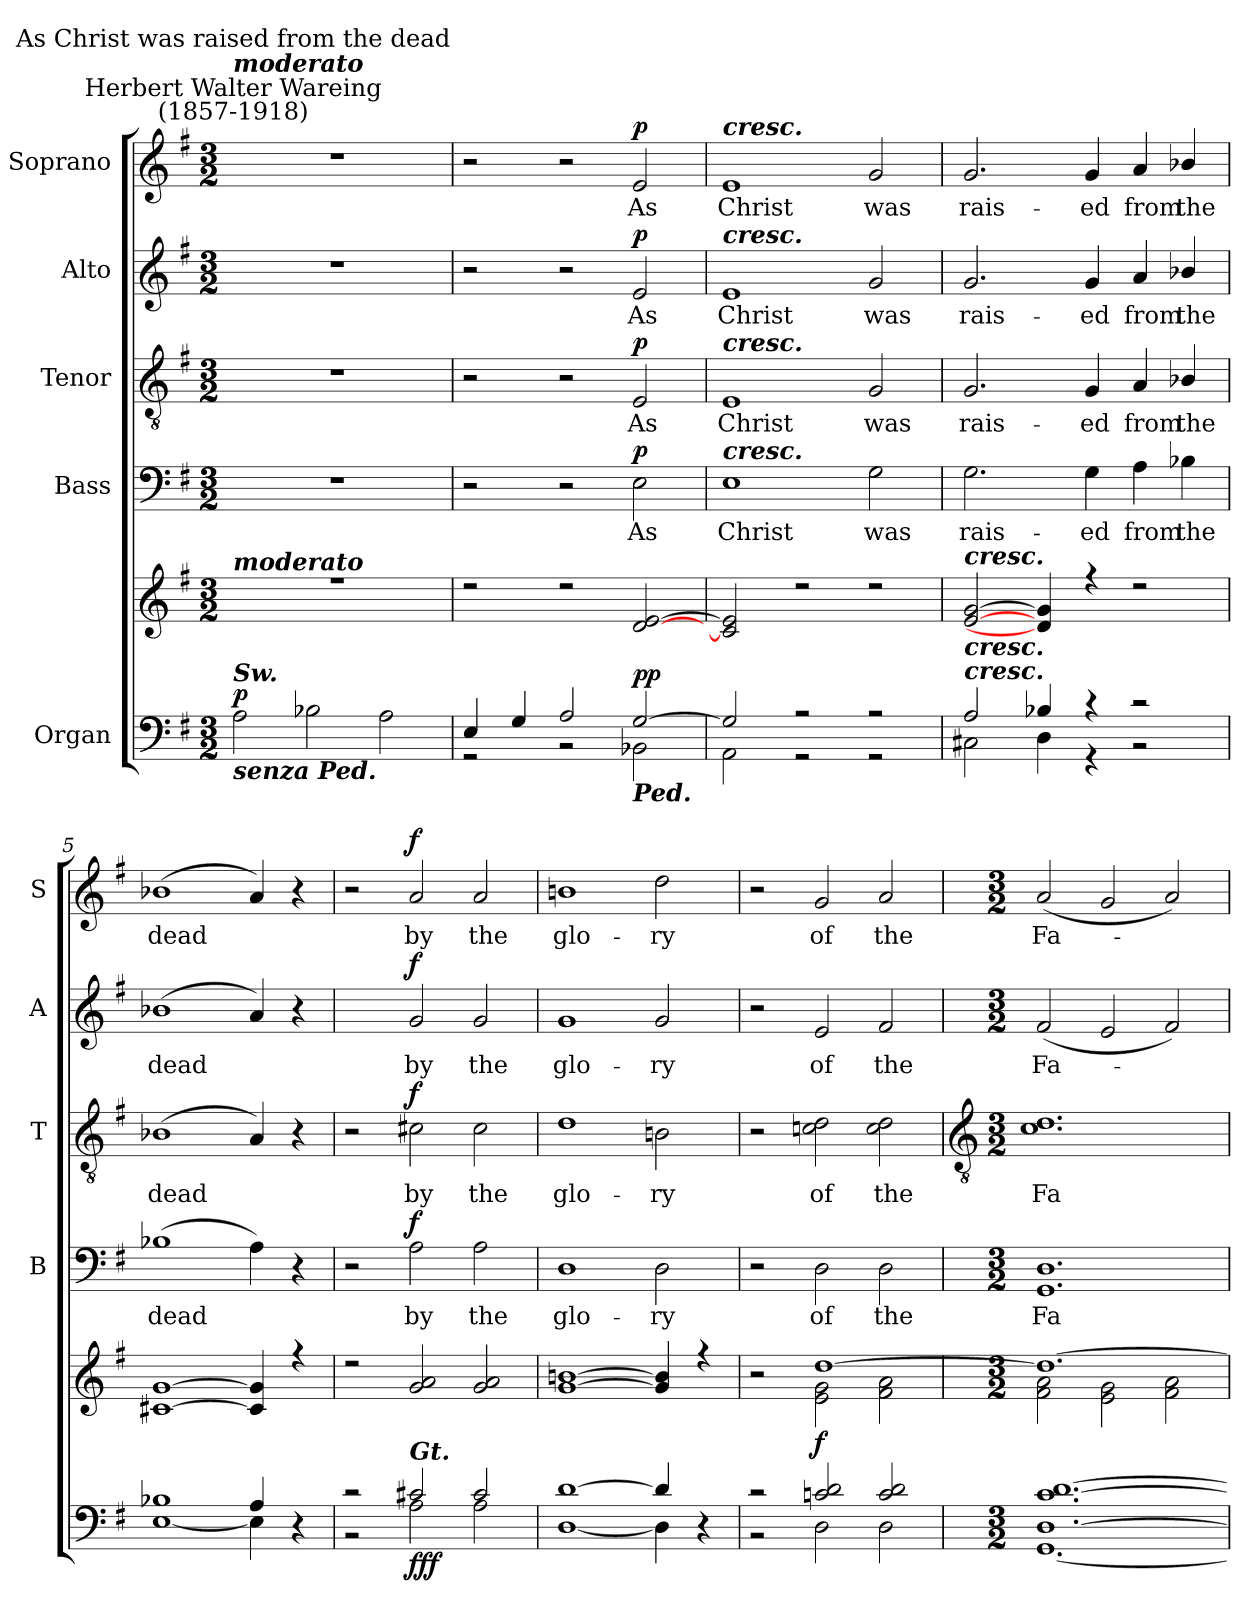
**kern	**kern	**dynam	**kern	**text	**dynam	**kern	**text	**dynam	**kern	**text	**dynam	**kern	**text	**dynam
*part5	*part5	*part5	*part4	*part4	*part4	*part3	*part3	*part3	*part2	*part2	*part2	*part1	*part1	*part1
*staff6	*staff5	*staff5/6	*staff4	*staff4	*staff4	*staff3	*staff3	*staff3	*staff2	*staff2	*staff2	*staff1	*staff1	*staff1
*I"Organ	*	*	*I"Bass	*	*	*I"Tenor	*	*	*I"Alto	*	*	*I"Soprano	*	*
*	*	*	*I'B	*	*	*I'T	*	*	*I'A	*	*	*I'S	*	*
*clefF4	*clefG2	*	*clefF4	*	*	*clefGv2	*	*	*clefG2	*	*	*clefG2	*	*
*k[f#]	*k[f#]	*	*k[f#]	*	*	*k[f#]	*	*	*k[f#]	*	*	*k[f#]	*	*
*G:	*G:	*	*G:	*	*	*G:	*	*	*G:	*	*	*G:	*	*
*M3/2	*M3/2	*	*M3/2	*	*	*M3/2	*	*	*M3/2	*	*	*M3/2	*	*
*MM224	*MM224	*	*MM224	*	*	*MM224	*	*	*MM224	*	*	*MM224	*	*
=1	=1	=1	=1	=1	=1	=1	=1	=1	=1	=1	=1	=1	=1	=1
*^	*^	*	*	*	*	*	*	*	*	*	*	*	*	*
!	!	!	!	!	!	!	!	!	!	!	!	!	!	!LO:TX:a:cj:t=Herbert Walter Wareing\n(1857-1918)	!	!
!	!	!	!	!	!	!	!	!	!	!	!	!	!	!LO:TX:a:Bi:t=moderato	!	!
!	!	!	!	!	!	!	!	!	!	!	!	!	!	!LO:TX:a:cj:t=As Christ was raised from the dead	!	!
!	!	!LO:TX:a:Bi:t=moderato	!	!	!	!	!	!	!	!	!	!	!	!	!	!
!LO:TX:b:Bi:t=senza Ped.	!	!	!	!	!	!	!	!	!	!	!	!	!	!	!	!
!LO:TX:a:Bi:t=Sw.	!	!	!	!	!	!	!	!	!	!	!	!	!	!	!	!
!	!	!LO:N:vis=1	!LO:N:vis=1	!LO:DY:a=2	!LO:N:vis=1	!	!	!LO:N:vis=1	!	!	!LO:N:vis=1	!	!	!LO:N:vis=1	!	!
1.ryy	2A\	1.r	1.ryy	p	1.r	.	.	1.r	.	.	1.r	.	.	1.r	.	.
.	2B-X\	.	.	.	.	.	.	.	.	.	.	.	.	.	.	.
.	2A\	.	.	.	.	.	.	.	.	.	.	.	.	.	.	.
=2	=2	=2	=2	=2	=2	=2	=2	=2	=2	=2	=2	=2	=2	=2	=2	=2
!	!	!	!LO:N:vis=1	!	!	!	!	!	!	!	!	!	!	!	!	!
4E/	2r	2r	1.ryy	.	2r	.	.	2r	.	.	2r	.	.	2r	.	.
4G/	.	.	.	.	.	.	.	.	.	.	.	.	.	.	.	.
2A/	2r	2r	.	.	2r	.	.	2r	.	.	2r	.	.	2r	.	.
!LO:TX:b:Bi:t=Ped.	!	!	!	!	!	!	!	!	!	!	!	!	!	!	!	!
!	!	!	!	!LO:DY:a=2	!	!LO:LY:b	!	!	!LO:LY:b	!	!	!LO:LY:b	!	!	!LO:LY:b	!
!	!	!	!	!LO:DY:n=1:a	!	!	!LO:DY:b	!	!	!LO:DY:b	!	!	!LO:DY:b	!	!	!LO:DY:b
[2G/	2BB-X\	[2d/ [2e/	.	p p	2E	As	p	2E	As	p	2e	As	p	2e	As	p
=3	=3	=3	=3	=3	=3	=3	=3	=3	=3	=3	=3	=3	=3	=3	=3	=3
!	!	!	!	!	!	!	!	!	!	!	!	!	!	!LO:TX:a:Bi:t=cresc.	!	!
!	!	!	!	!	!	!	!	!	!	!	!LO:TX:a:Bi:t=cresc.	!	!	!	!	!
!	!	!	!	!	!	!	!	!LO:TX:a:Bi:t=cresc.	!	!	!	!	!	!	!	!
!	!	!	!	!	!LO:TX:a:Bi:t=cresc.	!	!	!	!	!	!	!	!	!	!	!
!	!	!	!LO:N:vis=1	!	!	!LO:LY:b	!	!	!LO:LY:b	!	!	!LO:LY:b	!	!	!LO:LY:b	!
2G/]	2AA\	2c#/] 2e/]	1.ryy	.	1E	Christ	.	1E	Christ	.	1e	Christ	.	1e	Christ	.
2r	2r	2r	.	.	.	.	.	.	.	.	.	.	.	.	.	.
!	!	!	!	!	!	!LO:LY:b	!	!	!LO:LY:b	!	!	!LO:LY:b	!	!	!LO:LY:b	!
2r	2r	2r	.	.	2G	was	.	2G	was	.	2g	was	.	2g	was	.
=4	=4	=4	=4	=4	=4	=4	=4	=4	=4	=4	=4	=4	=4	=4	=4	=4
!	!	!LO:TX:a:Bi:t=cresc.	!	!	!	!	!	!	!	!	!	!	!	!	!	!
!LO:TX:a:Bi:t=cresc.	!	!	!	!	!	!	!	!	!	!	!	!	!	!	!	!
!LO:TX:a:Bi:t=cresc.	!	!	!	!	!	!	!	!	!	!	!	!	!	!	!	!
!	!	!	!LO:N:vis=1	!	!	!LO:LY:b	!	!	!LO:LY:b	!	!	!LO:LY:b	!	!	!LO:LY:b	!
2A/	2C#X\	[2e/ [2g/	1.ryy	.	2.G	rais-	.	2.G	rais-	.	2.g	rais-	.	2.g	rais-	.
4B-X/	4D\	4d/] 4g/]	.	.	.	.	.	.	.	.	.	.	.	.	.	.
!	!	!	!	!	!	!LO:LY:b	!	!	!LO:LY:b	!	!	!LO:LY:b	!	!	!LO:LY:b	!
4r	4r	4r	.	.	4G	-ed	.	4G	-ed	.	4g	-ed	.	4g	-ed	.
!	!	!	!	!	!	!LO:LY:b	!	!	!LO:LY:b	!	!	!LO:LY:b	!	!	!LO:LY:b	!
2r	2r	2r	.	.	4A	from	.	4A	from	.	4a	from	.	4a	from	.
!	!	!	!	!	!	!LO:LY:b	!	!	!LO:LY:b	!	!	!LO:LY:b	!	!	!LO:LY:b	!
.	.	.	.	.	4B-X\	the	.	4B-X/	the	.	4b-X/	the	.	4b-X/	the	.
=5	=5	=5	=5	=5	=5	=5	=5	=5	=5	=5	=5	=5	=5	=5	=5	=5
!	!	!	!LO:N:vis=1	!	!	!LO:LY:b	!	!	!LO:LY:b	!	!	!LO:LY:b	!	!	!LO:LY:b	!
1B-X/	[1E\	[1c#X/ [1g/	1.ryy	.	(>1B-X	dead	.	(<1B-X	dead	.	(<1b-X	dead	.	(<1b-X	dead	.
4A/	4E\]	4c#/] 4g/]	.	.	4A)	.	.	4A)	.	.	4a)	.	.	4a)	.	.
4r	4ryy	4r	.	.	4r	.	.	4r	.	.	4r	.	.	4r	.	.
=6	=6	=6	=6	=6	=6	=6	=6	=6	=6	=6	=6	=6	=6	=6	=6	=6
!	!	!	!LO:N:vis=1	!	!	!	!	!	!	!	!	!	!	!	!	!
2r	2r	2r	1.ryy	.	2r	.	.	2r	.	.	2ryy	.	.	2r	.	.
!LO:TX:a:Bi:t=Gt.	!	!	!	!	!	!	!	!	!	!	!	!	!	!	!	!
!	!	!	!	!LO:DY:b=2	!	!LO:LY:b	!	!	!LO:LY:b	!	!	!LO:LY:b	!	!	!LO:LY:b	!
!	!	!	!	!LO:DY:n=1:b=2	!	!	!	!	!	!	!	!	!	!	!	!
!	!	!	!	!LO:DY:n=2:b	!	!	!LO:DY:b	!	!	!LO:DY:b	!	!	!LO:DY:b	!	!	!LO:DY:b
2c#X/	2A\	2g/ 2a/	.	f f f	2A	by	f	2c#X	by	f	2g	by	f	2a	by	f
!	!	!	!	!	!	!LO:LY:b	!	!	!LO:LY:b	!	!	!LO:LY:b	!	!	!LO:LY:b	!
2c#/	2A\	2g/ 2a/	.	.	2A	the	.	2c#	the	.	2g	the	.	2a	the	.
=7	=7	=7	=7	=7	=7	=7	=7	=7	=7	=7	=7	=7	=7	=7	=7	=7
!	!	!	!LO:N:vis=1	!	!	!LO:LY:b	!	!	!LO:LY:b	!	!	!LO:LY:b	!	!	!LO:LY:b	!
[1d/	[1D\	[1g/ [1bn/	1.ryy	.	1D	glo-	.	1d	glo-	.	1g	glo-	.	1bn	glo-	.
!	!	!	!	!	!	!LO:LY:b	!	!	!LO:LY:b	!	!	!LO:LY:b	!	!	!LO:LY:b	!
4d/]	4D\]	4g/] 4b/]	.	.	2D	-ry	.	2Bn	-ry	.	2g	-ry	.	2dd	-ry	.
4ryy	4r	4r	.	.	.	.	.	.	.	.	.	.	.	.	.	.
=8	=8	=8	=8	=8	=8	=8	=8	=8	=8	=8	=8	=8	=8	=8	=8	=8
2r	2r	2r	2ryy	.	2r	.	.	2r	.	.	2r	.	.	2r	.	.
!	!	!	!	!LO:DY:b	!	!LO:LY:b	!	!	!LO:LY:b	!	!	!LO:LY:b	!	!	!LO:LY:b	!
2cn/ 2d/	2D\	[1dd/	2e\ 2g\	f	2D	of	.	2cn 2d	of	.	2e	of	.	2g	of	.
!	!	!	!	!	!	!LO:LY:b	!	!	!LO:LY:b	!	!	!LO:LY:b	!	!	!LO:LY:b	!
2c/ 2d/	2D\	.	2f#\ 2a\	.	2D	the	.	2c 2d	the	.	2f#	the	.	2a	the	.
!!LO:LB:g=z
=9	=9	=9	=9	=9	=9	=9	=9	=9	=9	=9	=9	=9	=9	=9	=9	=9
*	*	*	*	*	*	*	*	*clefGv2	*	*	*	*	*	*	*	*
*M3/2	*	*M3/2	*	*	*M3/2	*	*	*M3/2	*	*	*M3/2	*	*	*M3/2	*	*
!	!	!	!	!	!	!LO:LY:b	!	!	!LO:LY:b	!	!	!LO:LY:b	!	!	!LO:LY:b	!
[1.D/ [1.c/ [1.d/	[1.GG\	1.dd/_	2f#\ 2a\	.	1.GG 1.D	Fa-	.	1.c 1.d	Fa-	.	(<2f#	Fa-	.	(<2a	Fa-	.
.	.	.	2e\ 2g\	.	.	.	.	.	.	.	2e	.	.	2g	.	.
.	.	.	2f#\ 2a\	.	.	.	.	.	.	.	2f#)	.	.	2a)	.	.
*v	*v	*	*	*	*	*	*	*	*	*	*	*	*	*	*	*
*	*v	*v	*	*	*	*	*	*	*	*	*	*	*	*	*
=	=	=	=	=	=	=	=	=	=	=	=	=	=	=
*-	*-	*-	*-	*-	*-	*-	*-	*-	*-	*-	*-	*-	*-	*-
